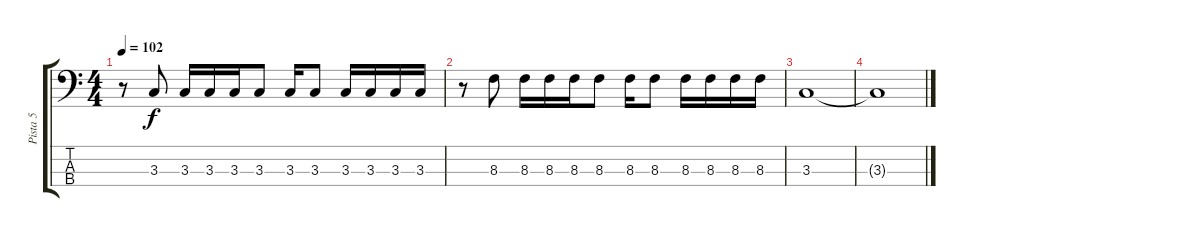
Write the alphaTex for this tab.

\track ("Pista 5" "Pista 5") {instrument electricbasspick}
\staff {score tabs}
\tuning (G2 D2 A1 E1) {hide}
\ts (4 4)
\tempo 102
\clef f4
\ks c
r.8{dy f} 3.3.8 3.3.16 3.3.16 3.3.16 3.3.8 3.3.16 3.3.8 3.3.16 3.3.16 3.3.16 3.3.16 |
r.8 8.3.8 8.3.16 8.3.16 8.3.16 8.3.8 8.3.16 8.3.8 8.3.16 8.3.16 8.3.16 8.3.16 |
3.3.1 |
3.3{t}.1
